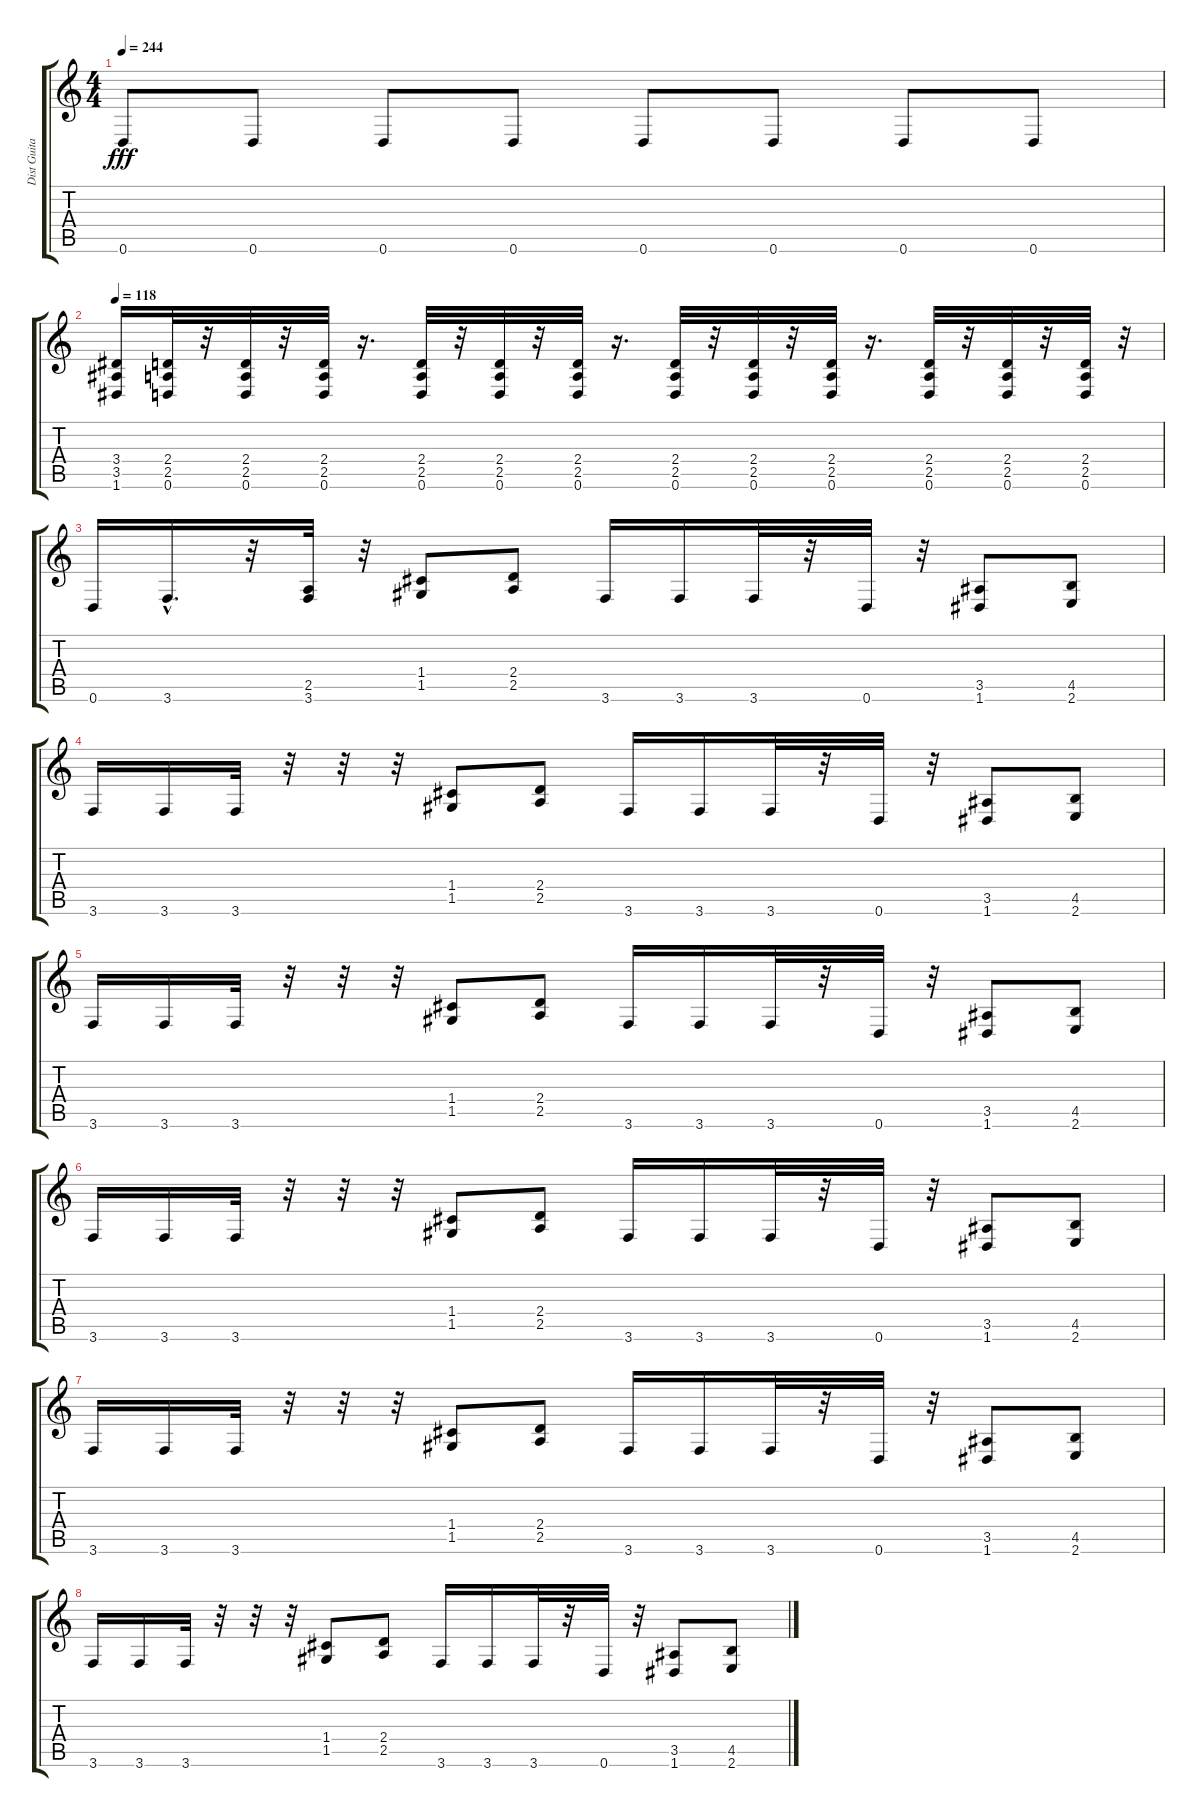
\track ("Dist Guitar" "Dist Guita") {instrument distortionguitar}
\staff {score tabs}
\tuning (D4 A3 F3 C3 G2 D2) {hide}
\ts (4 4)
\tempo 244
\clef g2
\ks c
0.6.8{dy fff} 0.6.8 0.6.8 0.6.8 0.6.8 0.6.8 0.6.8 0.6.8 |
\tempo 118
(3.4 3.5 1.6).16 (2.4 2.5 0.6).32 r.32 (2.4 2.5 0.6).32 r.32 (2.4 2.5 0.6).32 r.16{d} (2.4 2.5 0.6).32 r.32 (2.4 2.5 0.6).32 r.32 (2.4 2.5 0.6).32 r.16{d} (2.4 2.5 0.6).32 r.32 (2.4 2.5 0.6).32 r.32 (2.4 2.5 0.6).32 r.16{d} (2.4 2.5 0.6).32 r.32 (2.4 2.5 0.6).32 r.32 (2.4 2.5 0.6).32 r.32 |
0.6.16 3.6{hac}.16{d} r.32 (2.5 3.6).32 r.32 (1.4 1.5).8 (2.4 2.5).8 3.6.16 3.6.16 3.6.32 r.32 0.6.32 r.32 (3.5 1.6).8 (4.5 2.6).8 |
3.6.16 3.6.16 3.6.32 r.32 r.32 r.32 (1.4 1.5).8 (2.4 2.5).8 3.6.16 3.6.16 3.6.32 r.32 0.6.32 r.32 (3.5 1.6).8 (4.5 2.6).8 |
3.6.16 3.6.16 3.6.32 r.32 r.32 r.32 (1.4 1.5).8 (2.4 2.5).8 3.6.16 3.6.16 3.6.32 r.32 0.6.32 r.32 (3.5 1.6).8 (4.5 2.6).8 |
3.6.16 3.6.16 3.6.32 r.32 r.32 r.32 (1.4 1.5).8 (2.4 2.5).8 3.6.16 3.6.16 3.6.32 r.32 0.6.32 r.32 (3.5 1.6).8 (4.5 2.6).8 |
3.6.16 3.6.16 3.6.32 r.32 r.32 r.32 (1.4 1.5).8 (2.4 2.5).8 3.6.16 3.6.16 3.6.32 r.32 0.6.32 r.32 (3.5 1.6).8 (4.5 2.6).8 |
3.6.16 3.6.16 3.6.32 r.32 r.32 r.32 (1.4 1.5).8 (2.4 2.5).8 3.6.16 3.6.16 3.6.32 r.32 0.6.32 r.32 (3.5 1.6).8 (4.5 2.6).8
